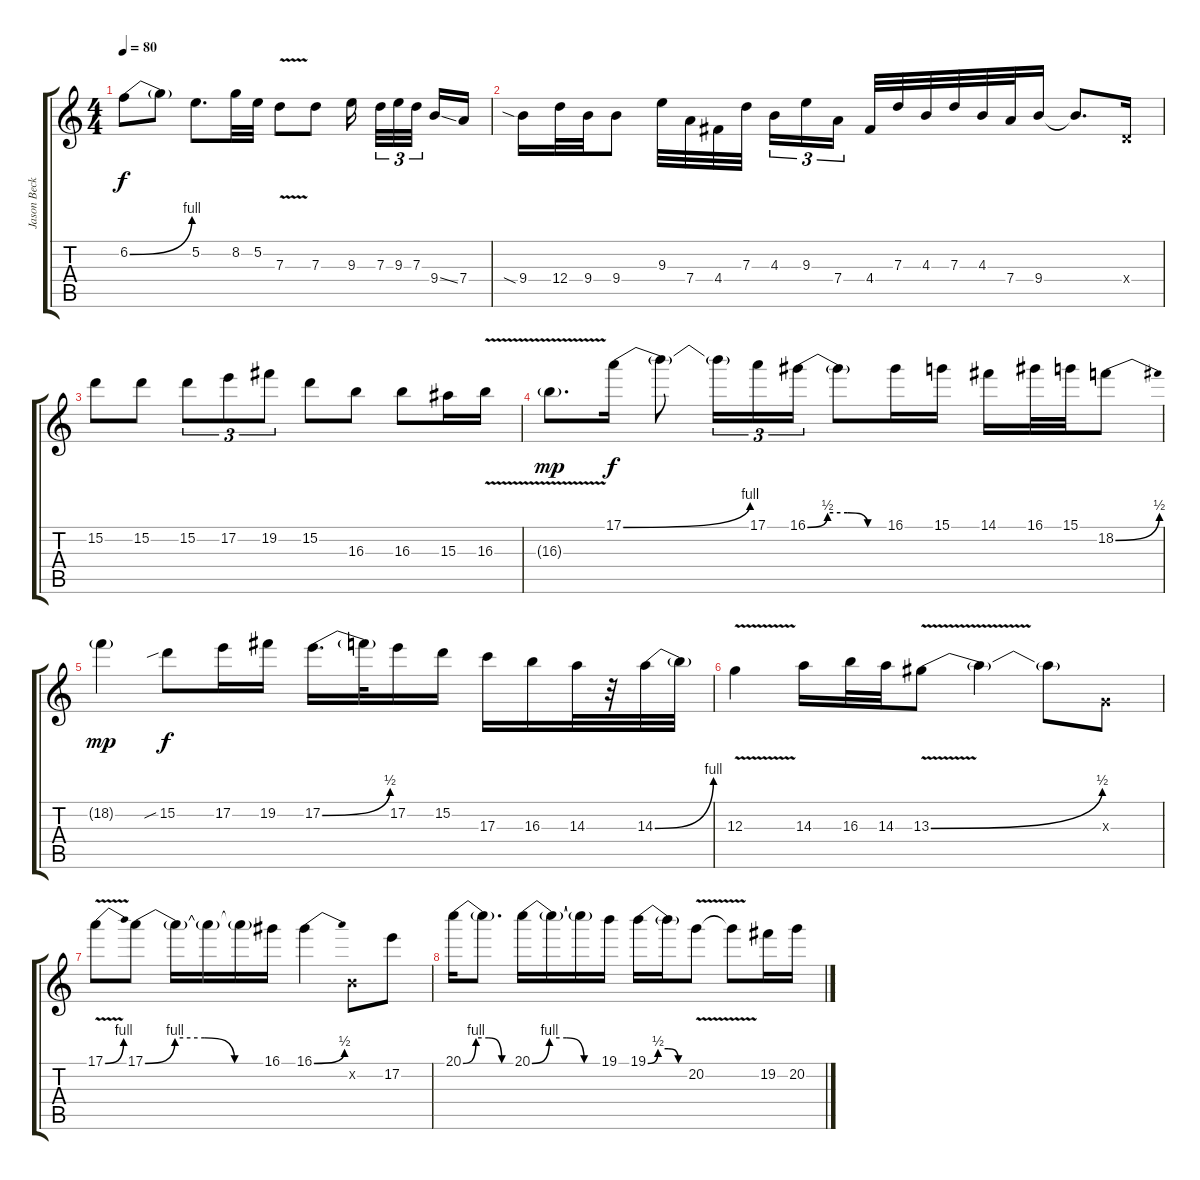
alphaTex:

\track ("Jason Becker" "Jason Beck") {instrument overdrivenguitar}
\staff {score tabs}
\tuning (E4 B3 G3 D3 A2 E2) {hide}
\ts (4 4)
\tempo 80
\clef g2
\ks c
6.2{be (bend 0 0 60 4)}.8{dy f} 6.2{t}.8 5.2.8{d} 8.2.32 5.2.32 7.3{v}.8 7.3.8 9.3.16{beam splitsecondary} 7.3.32{tu (3 2)} 9.3.32{tu (3 2)} 7.3.32{tu (3 2) beam splitsecondary} 9.4{ss}.16 7.4.16 |
9.4{sia}.16 12.4.32 9.4.32 9.4.8 9.3.32 7.4.32 4.4.32 7.3.32{beam splitsecondary} 4.3.16{tu (3 2)} 9.3.16{tu (3 2)} 7.4.16{tu (3 2)} 4.4.32 7.3.32 4.3.32 7.3.32 4.3.32 7.4.32 9.4.16 9.4{t}.8{d} 0.4{x}.16 |
15.2.8 15.2.8 15.2.8{tu (3 2)} 17.2.8{tu (3 2)} 19.2.8{tu (3 2)} 15.2.8 16.3.8 16.3.8 15.3.16 16.3{v}.16 |
16.3{v g}.8{d dy mp} 17.1{be (bend 0 0 60 4)}.16{dy f} 17.1{t}.8 17.1{t}.16{tu (3 2)} 17.1.16{tu (3 2)} 16.1{be (custom 0 0 15 2 30 2 45 0 60 0)}.16{tu (3 2)} 16.1{t}.8 16.1.16 15.1.16 14.1.16 16.1.32 15.1.32 18.2{be (bend 0 0 60 2)}.8 |
18.2{g}.4{dy mp} 15.2{sib}.8{dy f} 17.2.16 19.2.16 17.2{be (bend 0 0 60 2)}.16{d} 17.2{t}.32 17.2.16 15.2.16 17.3.16 16.3.16 14.3.32 r.32 14.3{be (bend 0 0 60 4)}.32 14.3{t}.32 |
12.3{v}.4 14.3.16 16.3.32 14.3.32 13.3{be (bend 0 0 60 2) v}.8 13.3{t}.4 13.3{t}.8 0.3{x}.8 |
17.1{be (bend 0 0 60 4) v}.8 17.1{be (custom 0 0 15 4 30 4 45 0 60 0)}.8 17.1{t}.16 17.1{t}.16 17.1{t}.16 16.1.16 16.1{be (bend 0 0 60 2)}.4 0.2{x}.8 17.2.8 |
20.1{be (custom 0 0 15 4 30 4 45 0 60 0)}.16 20.1{t}.8{d} 20.1{be (custom 0 0 15 4 30 4 45 0 60 0)}.16 20.1{t}.16 20.1{t}.16 19.1.16 19.1{be (custom 0 0 15 2 30 2 45 0 60 0)}.16 19.1{t}.16 20.2{v}.8 20.2{t}.8 19.2.16 20.2.16
